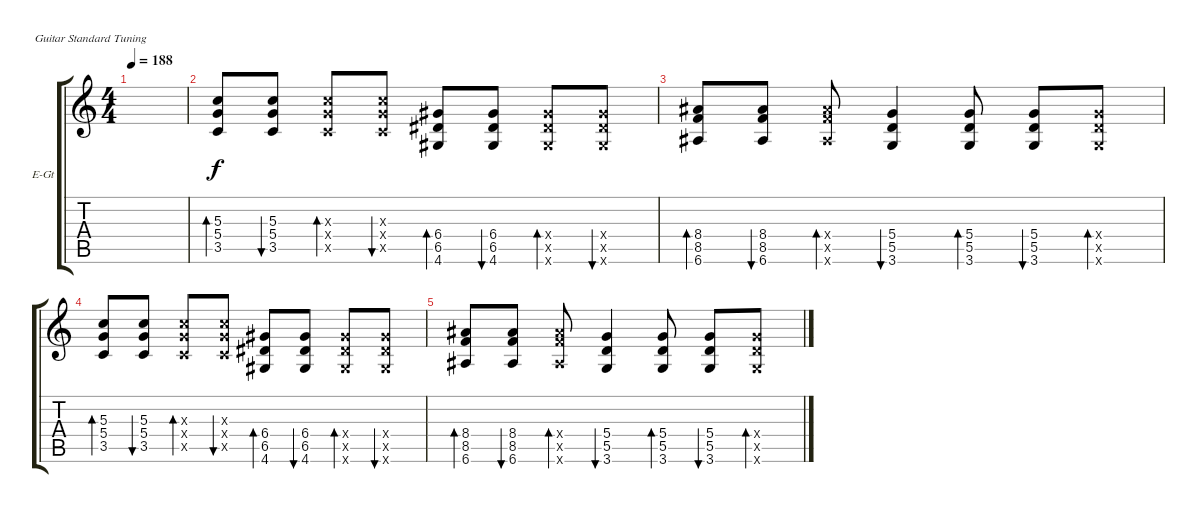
\defaultSystemsLayout 4
\bracketExtendMode groupsimilarinstruments
\firstSystemTrackNameOrientation horizontal
\otherSystemsTrackNameOrientation horizontal
\track ("Noize MC" "E-Gt") {instrument electricguitarclean}
\staff {score tabs}
\tuning (E4 B3 G3 D3 A2 E2)
\ts (4 4)
\tempo 188
\clef g2
\ks c
|
(3.5 5.4 5.3).8{bd 37} (3.5 5.3 5.4).8{bu 31} (3.5{x} 5.3{x} 5.4{x}).8{bd 37} (3.5{x} 5.3{x} 5.4{x}).8{bu 32} (4.6 6.5 6.4).8{bd 37} (4.6 6.4 6.5).8{bu 33} (4.6{x} 6.4{x} 6.5{x}).8{bd 37} (4.6{x} 6.4{x} 6.5{x}).8{bu 34} |
(6.6 8.5 8.4).8{bd 37} (6.6 8.4 8.5).8{bu 35} (6.6{x} 8.4{x} 8.5{x}).8{bd 37} (3.6 5.5 5.4).4{bu 36} (3.6 5.5 5.4).8{bd 37} (3.6 5.5 5.4).8{bu 37} (3.6{x} 5.5{x} 5.4{x}).8{bd 37} |
(3.5 5.4 5.3).8{bd 37} (3.5 5.3 5.4).8{bu 31} (3.5{x} 5.3{x} 5.4{x}).8{bd 37} (3.5{x} 5.3{x} 5.4{x}).8{bu 32} (4.6 6.5 6.4).8{bd 37} (4.6 6.4 6.5).8{bu 33} (4.6{x} 6.4{x} 6.5{x}).8{bd 37} (4.6{x} 6.4{x} 6.5{x}).8{bu 34} |
(6.6 8.5 8.4).8{bd 37} (6.6 8.4 8.5).8{bu 35} (6.6{x} 8.4{x} 8.5{x}).8{bd 37} (3.6 5.5 5.4).4{bu 36} (3.6 5.5 5.4).8{bd 37} (3.6 5.5 5.4).8{bu 37} (3.6{x} 5.5{x} 5.4{x}).8{bd 37}
